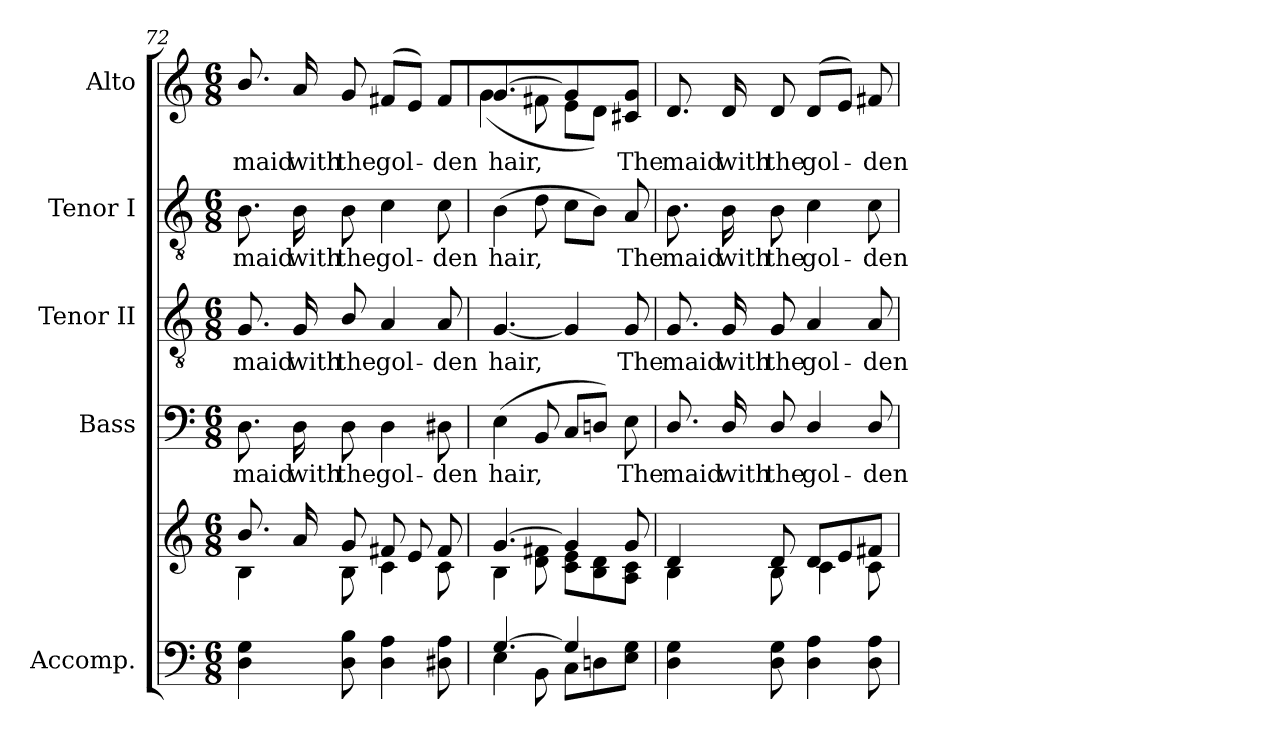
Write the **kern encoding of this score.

**kern	**kern	**kern	**text	**kern	**text	**kern	**text	**kern	**text
*part5	*part5	*part4	*part4	*part3	*part3	*part2	*part2	*part1	*part1
*staff6	*staff5	*staff4	*staff4	*staff3	*staff3	*staff2	*staff2	*staff1	*staff1
*I"Accomp.	*	*I"Bass	*	*I"Tenor II	*	*I"Tenor I	*	*I"Alto	*
*	*	*I'B	*	*I'T II	*	*I'T I	*	*I'A	*
*clefF4	*clefG2	*clefF4	*	*clefGv2	*	*clefGv2	*	*clefG2	*
*k[]	*k[]	*k[]	*	*k[]	*	*k[]	*	*k[]	*
*C:	*C:	*C:	*	*C:	*	*C:	*	*C:	*
*M6/8	*M6/8	*M6/8	*	*M6/8	*	*M6/8	*	*M6/8	*
=72	=72	=72	=72	=72	=72	=72	=72	=72	=72
!LO:N:vis=1	!	!	!LO:LY:b	!	!LO:LY:b	!	!LO:LY:b	!	!LO:LY:b
*^	*^	*	*	*	*	*	*	*^	*
2.ryy	4D\ 4G\	8.b/L	4B\	8.D	maid	8.G	maid	8.B	maid	8.b/	2.ryy	maid
!	!	!	!	!	!LO:LY:b	!	!LO:LY:b	!	!LO:LY:b	!	!	!LO:LY:b
.	.	16a/L	.	16D	with	16G	with	16B	with	16a/	.	with
!	!	!	!	!	!LO:LY:b	!	!LO:LY:b	!	!LO:LY:b	!	!	!LO:LY:b
.	8D\ 8B\	8g/J	8B\	8D	the	8B/	the	8B	the	8g/	.	the
!	!	!	!	!	!LO:LY:b	!	!LO:LY:b	!	!LO:LY:b	!	!	!LO:LY:b
.	4D\ 4A\	8f#X/L	4c\	4D	gol-	4A	gol-	4c	gol-	(<8f#X/L	.	gol-
.	.	8e/	.	.	.	.	.	.	.	8e/J)	.	.
!	!	!	!	!	!LO:LY:b	!	!LO:LY:b	!	!LO:LY:b	!	!	!LO:LY:b
.	8D#X\ 8A\	8f#/J	8c\	8D#X	-den	8A	-den	8c	-den	8f#/L	.	den
=73	=73	=73	=73	=73	=73	=73	=73	=73	=73	=73	=73	=73
!	!	!	!	!	!LO:LY:b	!	!LO:LY:b	!	!LO:LY:b	!	!	!LO:LY:b
[4.G/	4E\	[4.g/	4B\	(<4E	hair,	[4.G	hair,	(>4B	hair,	[4.g/	(<4g\	hair,
.	8BB\	.	8d\ 8f#X\	8BB	.	.	.	8d	.	.	8f#X\	.
4G/]	8C\L	4g/]	8c\ 8e\L	8CL	.	4G]	.	8cL	.	4g/]	8e\L	.
.	8Dn\	.	8B\ 8d\	8DnJ)	.	.	.	8BJ)	.	.	8d\J)	.
!	!	!	!	!	!LO:LY:b	!	!LO:LY:b	!	!LO:LY:b	!	!	!LO:LY:b
8ryy	8E\ 8G\J	8g/	8A\ 8c\J	8E	The	8G	The	8A	The	8c#X/ 8g/J	8ryy	The
=74	=74	=74	=74	=74	=74	=74	=74	=74	=74	=74	=74	=74
!	!LO:N:vis=1	!	!	!	!LO:LY:b	!	!LO:LY:b	!	!LO:LY:b	!	!LO:N:vis=1	!LO:LY:b
4D\ 4G\	2.ryy	4d/	4B\	8.D/	maid	8.G	maid	8.B	maid	8.d/	2.ryy	maid
!	!	!	!	!	!LO:LY:b	!	!LO:LY:b	!	!LO:LY:b	!	!	!LO:LY:b
.	.	.	.	16D/	with	16G	with	16B	with	16d/	.	with
!	!	!	!	!	!LO:LY:b	!	!LO:LY:b	!	!LO:LY:b	!	!	!LO:LY:b
8D\ 8G\	.	8d/	8B\	8D/	the	8G	the	8B	the	8d/	.	the
!	!	!	!	!	!LO:LY:b	!	!LO:LY:b	!	!LO:LY:b	!	!	!LO:LY:b
4D\ 4A\	.	8d/L	4c\	4D/	gol-	4A	gol-	4c	gol-	(<8d/L	.	gol-
.	.	8e/	.	.	.	.	.	.	.	8e/J)	.	.
!	!	!	!	!	!LO:LY:b	!	!LO:LY:b	!	!LO:LY:b	!	!	!LO:LY:b
8D\ 8A\	.	8f#X/J	8c\	8D/	-den	8A	-den	8c	-den	8f#X/	.	den
*v	*v	*	*	*	*	*	*	*	*	*v	*v	*
*	*v	*v	*	*	*	*	*	*	*	*
=	=	=	=	=	=	=	=	=	=
*-	*-	*-	*-	*-	*-	*-	*-	*-	*-
